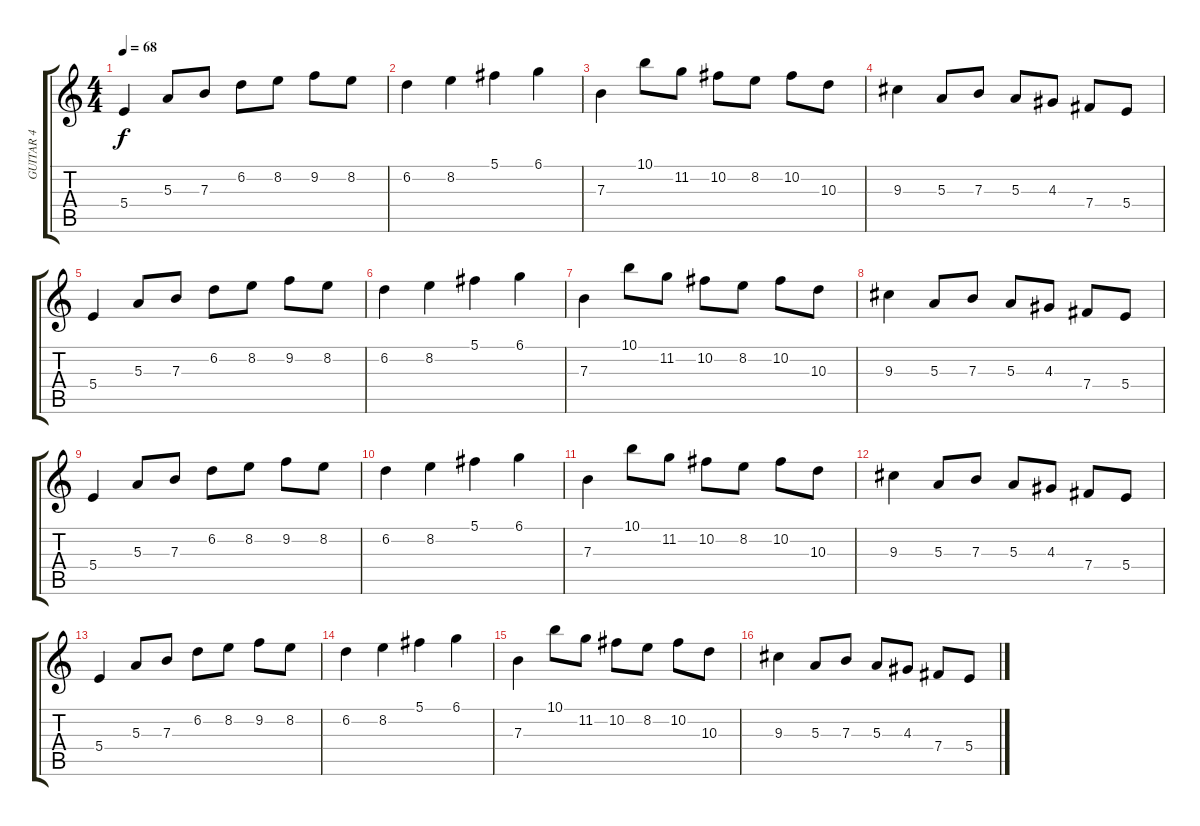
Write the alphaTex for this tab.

\track ("GUITAR 4" "GUITAR 4") {instrument electricguitarclean}
\staff {score tabs}
\tuning (Db4 Ab3 E3 B2 Gb2 Db2) {hide}
\ts (4 4)
\tempo 68
\clef g2
\ks c
5.4.4{dy f} 5.3.8 7.3.8 6.2.8 8.2.8 9.2.8 8.2.8 |
6.2.4 8.2.4 5.1.4 6.1.4 |
7.3.4 10.1.8 11.2.8 10.2.8 8.2.8 10.2.8 10.3.8 |
9.3.4 5.3.8 7.3.8 5.3.8 4.3.8 7.4.8 5.4.8 |
5.4.4 5.3.8 7.3.8 6.2.8 8.2.8 9.2.8 8.2.8 |
6.2.4 8.2.4 5.1.4 6.1.4 |
7.3.4 10.1.8 11.2.8 10.2.8 8.2.8 10.2.8 10.3.8 |
9.3.4 5.3.8 7.3.8 5.3.8 4.3.8 7.4.8 5.4.8 |
5.4.4 5.3.8 7.3.8 6.2.8 8.2.8 9.2.8 8.2.8 |
6.2.4 8.2.4 5.1.4 6.1.4 |
7.3.4 10.1.8 11.2.8 10.2.8 8.2.8 10.2.8 10.3.8 |
9.3.4 5.3.8 7.3.8 5.3.8 4.3.8 7.4.8 5.4.8 |
5.4.4 5.3.8 7.3.8 6.2.8 8.2.8 9.2.8 8.2.8 |
6.2.4 8.2.4 5.1.4 6.1.4 |
7.3.4 10.1.8 11.2.8 10.2.8 8.2.8 10.2.8 10.3.8 |
9.3.4 5.3.8 7.3.8 5.3.8 4.3.8 7.4.8 5.4.8
